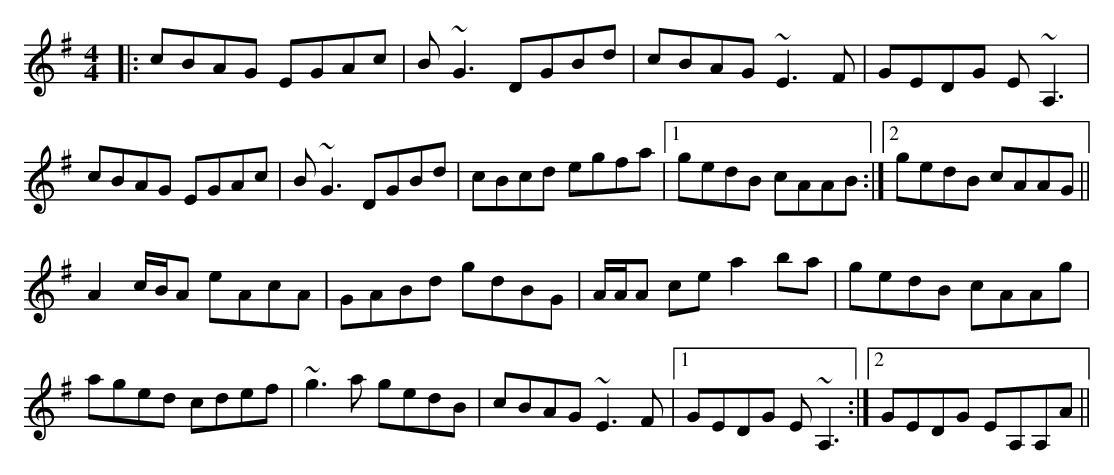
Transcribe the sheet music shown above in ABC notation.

X:1
M:4/4
K:Ador
|:cBAG EGAc|B~G3 DGBd|cBAG ~E3F|GEDG E~A,3|
cBAG EGAc|B~G3 DGBd|cBcd egfa|1 gedB cAAB:|2 gedB cAAG||
A2 c/B/A eAcA|GABd gdBG|A/A/A ce a2 ba|gedB cAAg|
aged cdef|~g3a gedB|cBAG ~E3F|1 GEDG E~A,3:|2 GEDG EA,A,A||
